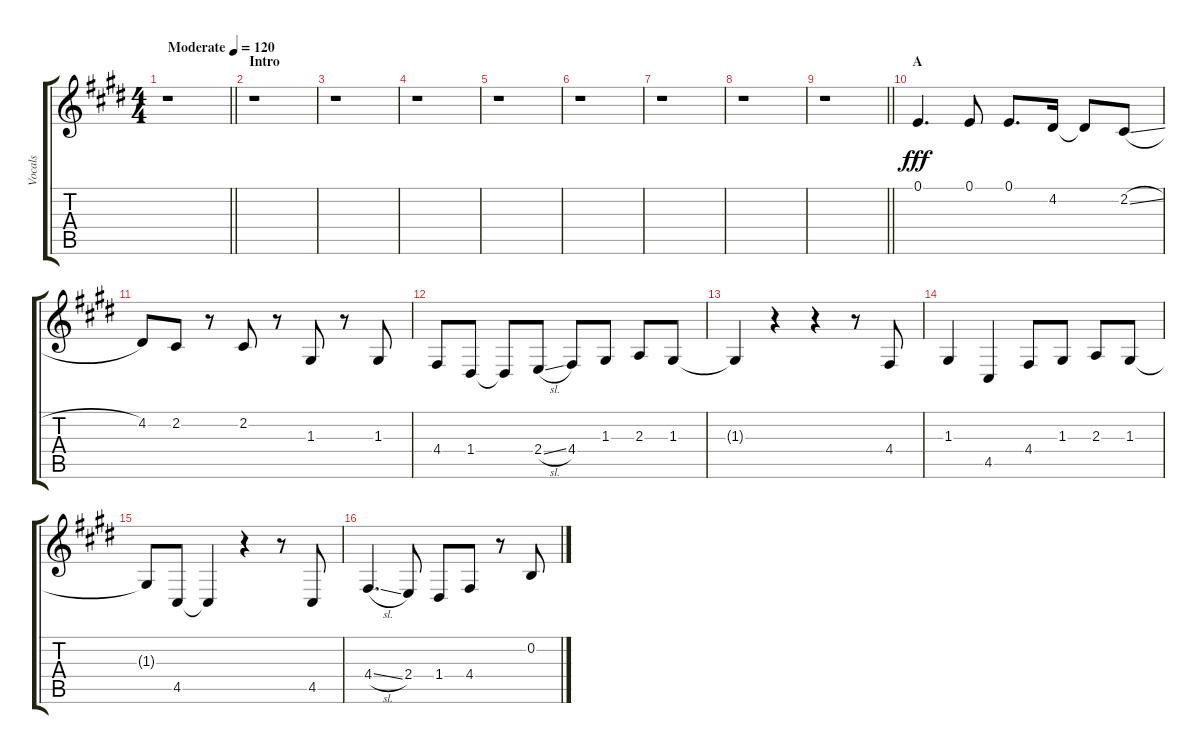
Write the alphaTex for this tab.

\track ("Vocals" "Vocals") {instrument voiceoohs}
\staff {score tabs}
\tuning (E4 B3 G3 D3 A2 E2) {hide}
\ts (4 4)
\tempo (120 "Moderate")
\clef g2
\barLineRight lightlight
\ks e
r.1{dy fff instrument voiceoohs} |
\section ("" "Intro")
r.1 |
r.1 |
r.1 |
r.1 |
r.1 |
r.1 |
r.1 |
\barLineRight lightlight
r.1 |
\section ("" "A")
0.1.4{d} 0.1.8 0.1.8{d} 4.2.16 4.2{t}.8 2.2{sl}.8 |
4.2.8 2.2.8 r.8 2.2.8 r.8 1.3.8 r.8 1.3.8 |
4.4.8 1.4.8 1.4{t}.8 2.4{sl}.8 4.4.8 1.3.8 2.3.8 1.3.8 |
1.3{t}.4 r.4 r.4 r.8 4.4.8 |
1.3.4 4.5.4 4.4.8 1.3.8 2.3.8 1.3.8 |
1.3{t}.8 4.5.8 4.5{t}.4 r.4 r.8 4.5.8 |
4.4{sl}.4{d} 2.4.8 1.4.8 4.4.8 r.8 0.2.8
